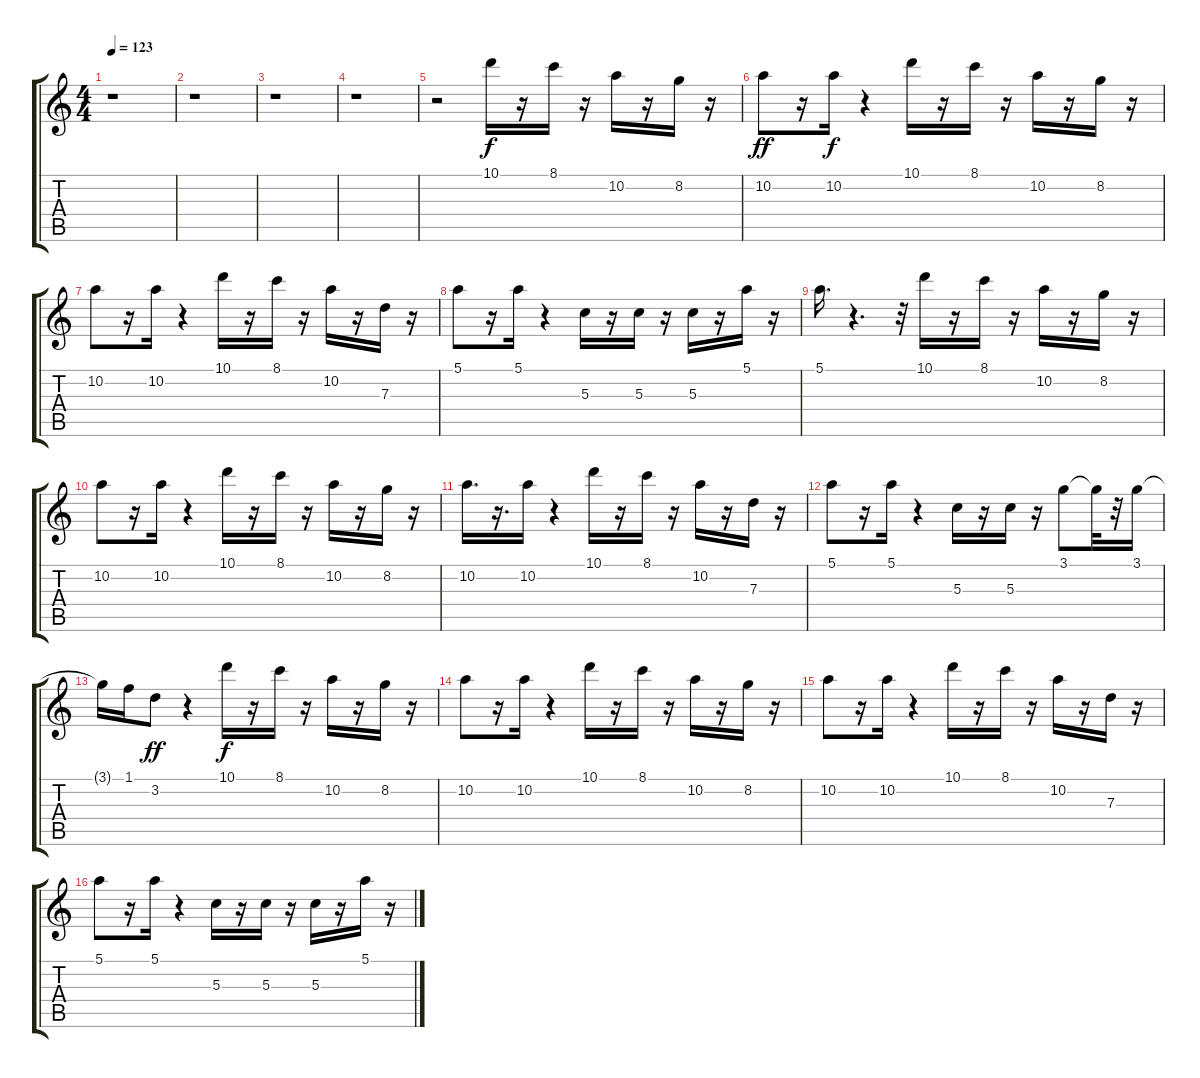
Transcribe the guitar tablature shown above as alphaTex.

\track "" {instrument acousticguitarsteel}
\staff {score tabs}
\tuning (E4 B3 G3 D3 A2 E2) {hide}
\ts (4 4)
\tempo 123
\clef g2
\ks c
r.1{dy f} |
r.1 |
r.1 |
r.1 |
r.2 10.1.16 r.16 8.1.16 r.16 10.2.16 r.16 8.2.16 r.16 |
10.2.8{dy ff} r.16 10.2.16{dy f} r.4 10.1.16 r.16 8.1.16 r.16 10.2.16 r.16 8.2.16 r.16 |
10.2.8 r.16 10.2.16 r.4 10.1.16 r.16 8.1.16 r.16 10.2.16 r.16 7.3.16 r.16 |
5.1.8 r.16 5.1.16 r.4 5.3.16 r.16 5.3.16 r.16 5.3.16 r.16 5.1.16 r.16 |
5.1.16{d} r.4{d} r.32 10.1.16 r.16 8.1.16 r.16 10.2.16 r.16 8.2.16 r.16 |
10.2.8 r.16 10.2.16 r.4 10.1.16 r.16 8.1.16 r.16 10.2.16 r.16 8.2.16 r.16 |
10.2.16{d} r.16{d} 10.2.16 r.4 10.1.16 r.16 8.1.16 r.16 10.2.16 r.16 7.3.16 r.16 |
5.1.8 r.16 5.1.16 r.4 5.3.16 r.16 5.3.16 r.16 3.1.8 3.1{t}.32 r.32 3.1.16 |
3.1{t}.16 1.1.16 3.2.8{dy ff} r.4 10.1.16{dy f} r.16 8.1.16 r.16 10.2.16 r.16 8.2.16 r.16 |
10.2.8 r.16 10.2.16 r.4 10.1.16 r.16 8.1.16 r.16 10.2.16 r.16 8.2.16 r.16 |
10.2.8 r.16 10.2.16 r.4 10.1.16 r.16 8.1.16 r.16 10.2.16 r.16 7.3.16 r.16 |
5.1.8 r.16 5.1.16 r.4 5.3.16 r.16 5.3.16 r.16 5.3.16 r.16 5.1.16 r.16
